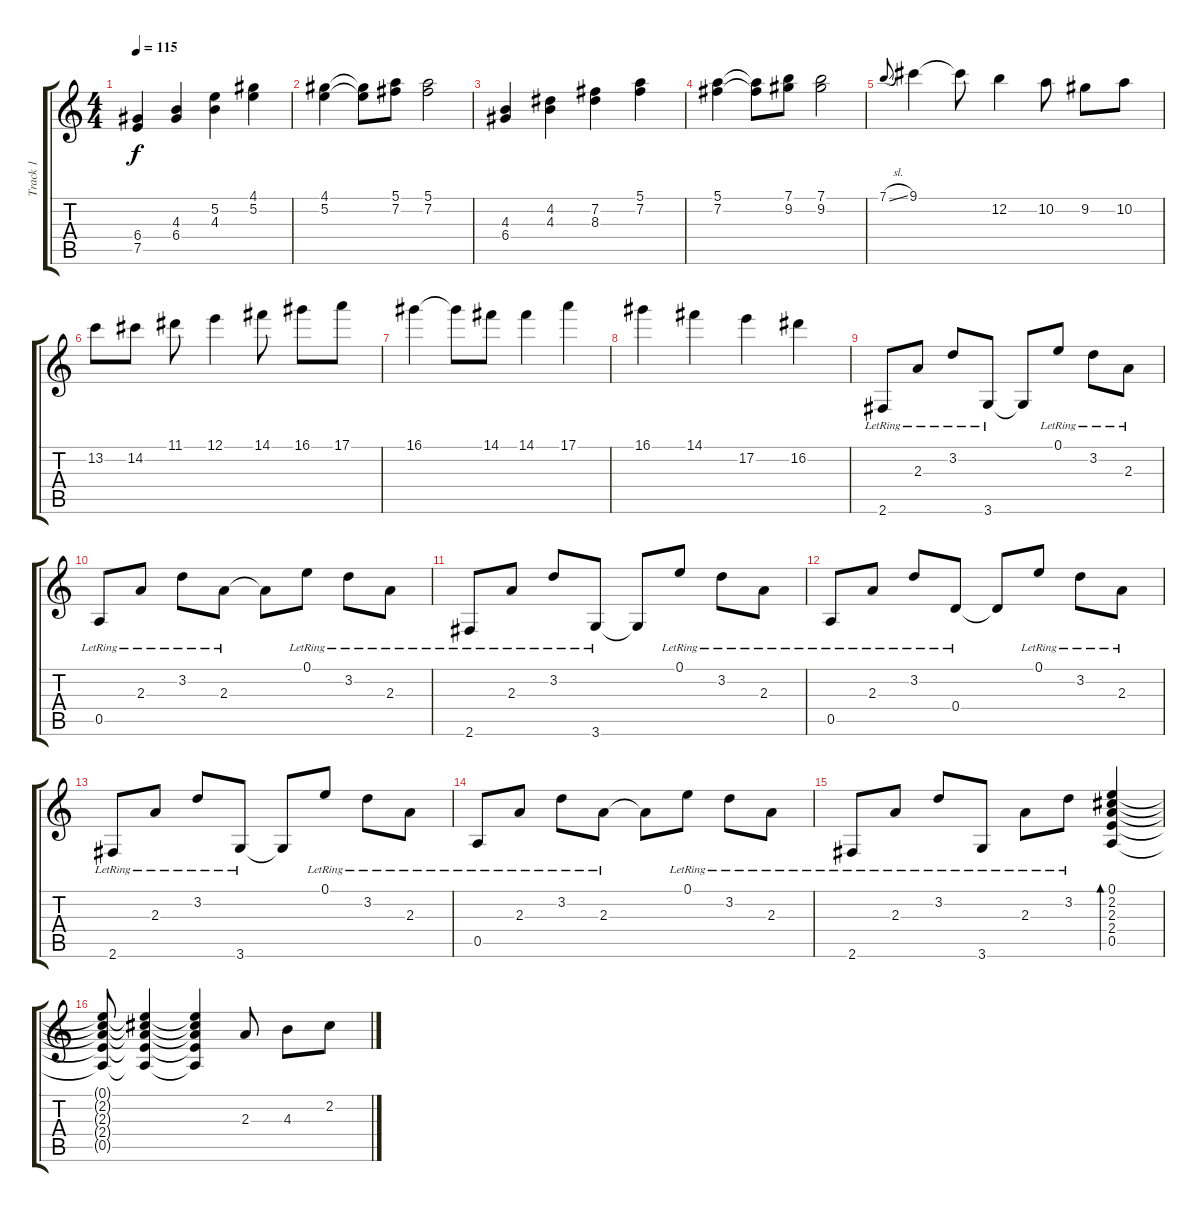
\track ("Track 1" "Track 1") {instrument acousticguitarsteel}
\staff {score tabs}
\tuning (E4 B3 G3 D3 A2 E2) {hide}
\ts (4 4)
\tempo 115
\clef g2
\ks c
(6.4 7.5).4{dy f} (4.3 6.4).4 (5.2 4.3).4 (4.1 5.2).4 |
(4.1 5.2).4 (4.1{t} 5.2{t}).8 (5.1 7.2).8 (5.1 7.2).2 |
(4.3 6.4).4 (4.2 4.3).4 (7.2 8.3).4 (5.1 7.2).4 |
(5.1 7.2).4 (5.1{t} 7.2{t}).8 (7.1 9.2).8 (7.1 9.2).2 |
7.1{sl}.8{gr onbeat} 9.1.4 9.1{t}.8 12.2.4 10.2.8 9.2.8 10.2.8 |
13.2.8 14.2.8 11.1.8 12.1.4 14.1.8 16.1.8 17.1.8 |
16.1.4 16.1{t}.8 14.1.8 14.1.4 17.1.4 |
16.1.4 14.1.4 17.2.4 16.2.4 |
2.6{lr}.8 2.3{lr}.8 3.2{lr}.8 3.6{lr}.8 3.6{t}.8 0.1{lr}.8 3.2{lr}.8 2.3{lr}.8 |
0.5{lr}.8 2.3{lr}.8 3.2{lr}.8 2.3{lr}.8 2.3{t}.8 0.1{lr}.8 3.2{lr}.8 2.3{lr}.8 |
2.6{lr}.8 2.3{lr}.8 3.2{lr}.8 3.6{lr}.8 3.6{t}.8 0.1{lr}.8 3.2{lr}.8 2.3{lr}.8 |
0.5{lr}.8 2.3{lr}.8 3.2{lr}.8 0.4{lr}.8 0.4{t}.8 0.1{lr}.8 3.2{lr}.8 2.3{lr}.8 |
2.6{lr}.8 2.3{lr}.8 3.2{lr}.8 3.6{lr}.8 3.6{t}.8 0.1{lr}.8 3.2{lr}.8 2.3{lr}.8 |
0.5{lr}.8 2.3{lr}.8 3.2{lr}.8 2.3{lr}.8 2.3{t}.8 0.1{lr}.8 3.2{lr}.8 2.3{lr}.8 |
2.6{lr}.8 2.3{lr}.8 3.2{lr}.8 3.6{lr}.8 2.3{lr}.8 3.2{lr}.8 (0.1 2.2 2.3 2.4 0.5).4{bd 120} |
(0.1{t} 2.2{t} 2.3{t} 2.4{t} 0.5{t}).8 (0.1{t} 2.2{t} 2.3{t} 2.4{t} 0.5{t}).4 (0.1{t} 2.2{t} 2.3{t} 2.4{t} 0.5{t}).4 2.3.8 4.3.8 2.2.8
